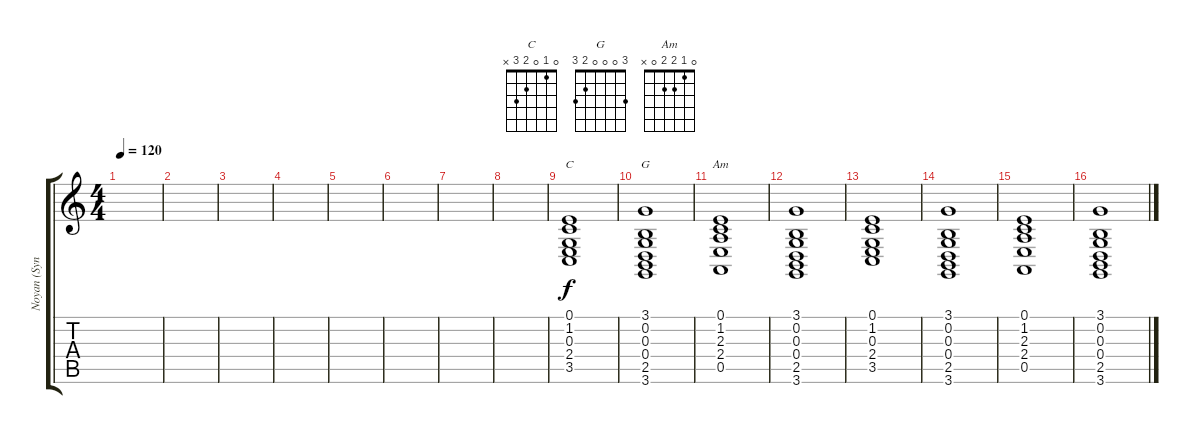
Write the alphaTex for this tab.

\track ("Noyan (Synth Chord)" "Noyan (Syn") {instrument stringensemble1}
\staff {score tabs}
\tuning (E4 B3 G3 D3 A2 E2) {hide}
\chord ("C" 0 1 0 2 3 x)
\chord ("G" 3 0 0 0 2 3)
\chord ("Am" 0 1 2 2 0 x)
\ts (4 4)
\tempo 120
\clef g2
\ks c
|
|
|
|
|
|
|
|
(0.1 1.2 0.3 2.4 3.5).1{ch "C"} |
(3.1 0.2 0.3 0.4 2.5 3.6).1{ch "G"} |
(0.1 1.2 2.3 2.4 0.5).1{ch "Am"} |
(3.1 0.2 0.3 0.4 2.5 3.6).1 |
(0.1 1.2 0.3 2.4 3.5).1 |
(3.1 0.2 0.3 0.4 2.5 3.6).1 |
(0.1 1.2 2.3 2.4 0.5).1 |
(3.1 0.2 0.3 0.4 2.5 3.6).1
